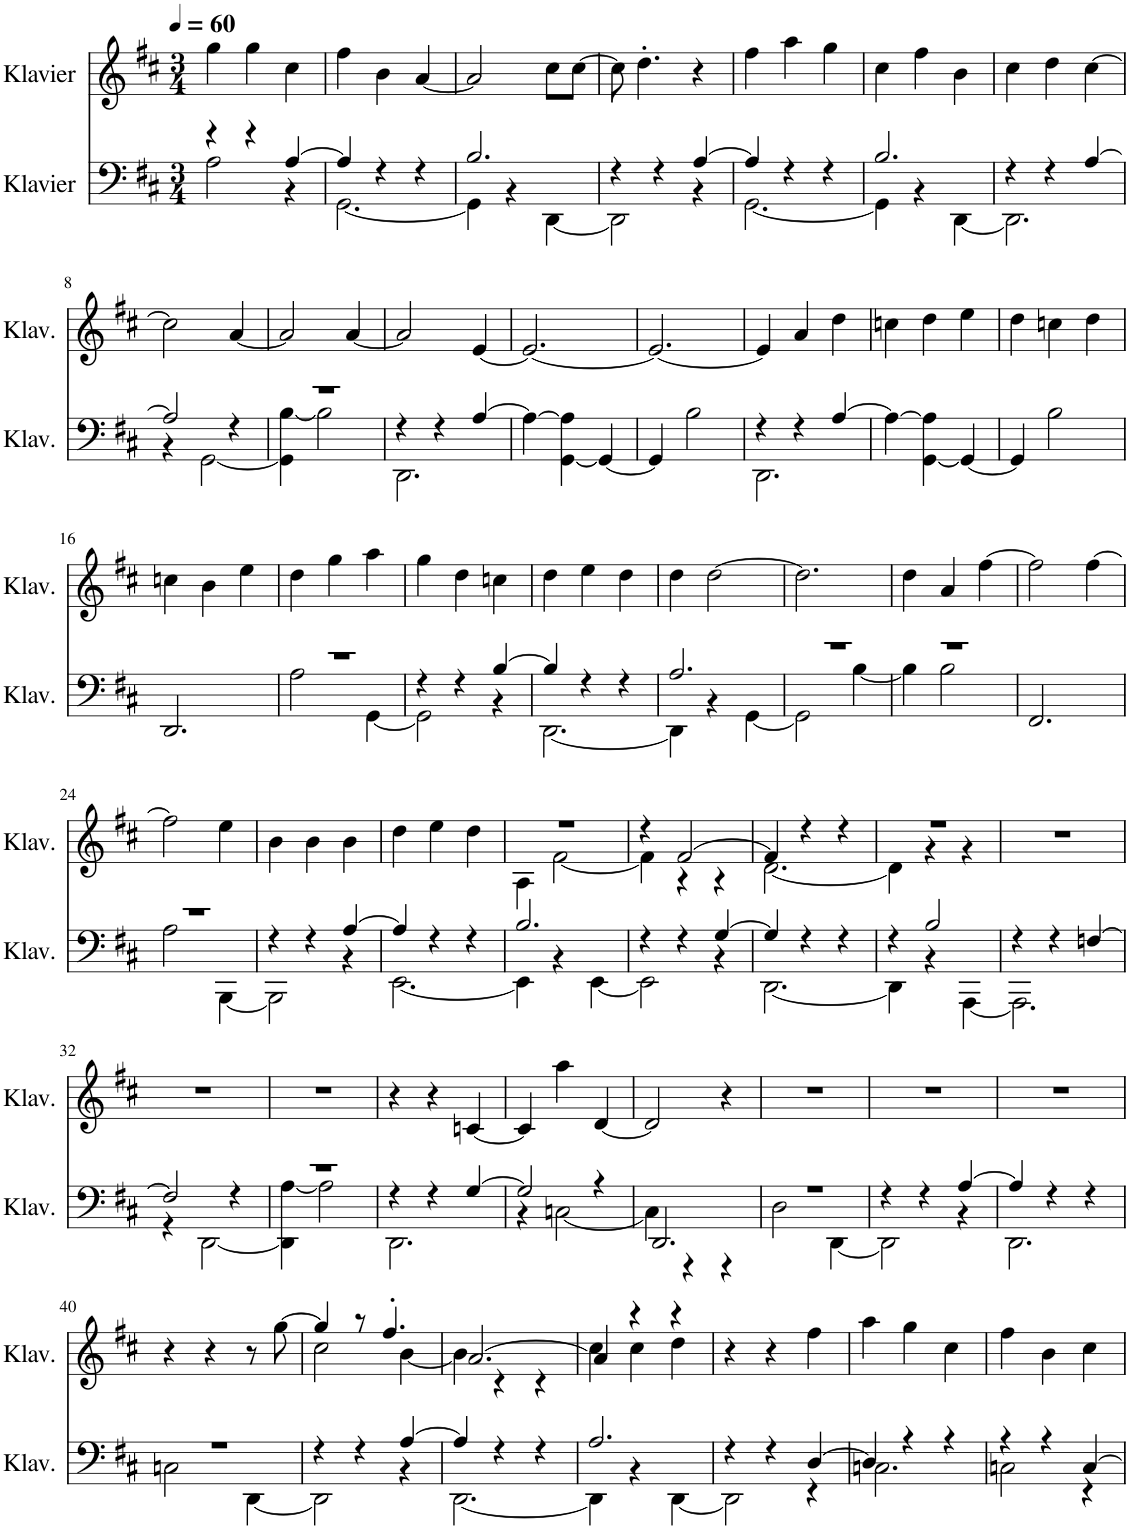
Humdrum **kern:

**kern	**kern
*part2	*part1
*staff2	*staff1
*I"Klavier	*I"Klavier
*I'Klav.	*I'Klav.
*clefF4	*clefG2
*k[f#c#]	*k[f#c#]
*M3/4	*M3/4
*MM60	*MM60
=1	=1
*^	*
4r	2A\	4gg\
4r	.	4gg\
[4A/	4r	4cc#\
=2	=2	=2
4A/]	[2.GG\	4ff#\
4r	.	4b\
4r	.	[4a/
=3	=3	=3
2.B/	4GG\]	2a/]
.	4r	.
.	[4DD\	8cc#\L
.	.	[8cc#\J
=4	=4	=4
4r	2DD\]	8cc#\]
.	.	4.dd'\
4r	.	.
[4A/	4r	4r
=5	=5	=5
4A/]	[2.GG\	4ff#\
4r	.	4aa\
4r	.	4gg\
=6	=6	=6
2.B/	4GG\]	4cc#\
.	4r	4ff#\
.	[4DD\	4b\
=7	=7	=7
4r	2.DD\]	4cc#\
4r	.	4dd\
[4A/	.	[4cc#\
!!LO:LB:g=z
=8	=8	=8
2A/]	4r	2cc#\]
.	[2GG\	.
4r	.	[4a/
=9	=9	=9
2.r	4GG\] [4B\	2a/]
.	2B\]	.
.	.	[4a/
=10	=10	=10
4r	2.DD\	2a/]
4r	.	.
[4A/	.	[4e/
*v	*v	*
=11	=11
4A\_	2.e/_
[4GG\ 4A\]	.
4GG/_	.
=12	=12
4GG/]	2.e/_
2B\	.
=13	=13
*^	*
4r	2.DD\	4e/]
4r	.	4a/
[4A/	.	4dd\
*v	*v	*
=14	=14
4A\_	4ccn\
[4GG\ 4A\]	4dd\
4GG/_	4ee\
=15	=15
4GG/]	4dd\
2B\	4ccn\
.	4dd\
!!LO:LB:g=z
=16	=16
2.DD/	4ccn\
.	4b\
.	4ee\
=17	=17
*^	*
2.r	2A\	4dd\
.	.	4gg\
.	[4GG\	4aa\
=18	=18	=18
4r	2GG\]	4gg\
4r	.	4dd\
[4B/	4r	4ccn\
=19	=19	=19
4B/]	[2.DD\	4dd\
4r	.	4ee\
4r	.	4dd\
=20	=20	=20
2.A/	4DD\]	4dd\
.	4r	[2dd\
.	[4GG\	.
=21	=21	=21
2.r	2GG\]	2.dd\]
.	[4B\	.
=22	=22	=22
2.r	4B\]	4dd\
.	2B\	4a/
.	.	[4ff#\
*v	*v	*
=23	=23
2.FF#/	2ff#\]
.	[4ff#\
!!LO:LB:g=z
=24	=24
*^	*
2.r	2A\	2ff#\]
.	[4BBB\	4ee\
=25	=25	=25
4r	2BBB\]	4b\
4r	.	4b\
[4A/	4r	4b\
=26	=26	=26
4A/]	[2.EE\	4dd\
4r	.	4ee\
4r	.	4dd\
=27	=27	=27
*	*	*^
2.B/	4EE\]	2.r	4A\
.	4r	.	[2f#\
.	[4EE\	.	.
=28	=28	=28	=28
4r	2EE\]	4r	4f#\]
4r	.	[2f#/	4r
[4G/	4r	.	4r
=29	=29	=29	=29
4G/]	[2.DD\	4f#/]	[2.d\
4r	.	4r	.
4r	.	4r	.
=30	=30	=30	=30
4r	4DD\]	2.r	4d\]
2B/	4r	.	4r
.	[4AAA\	.	4r
*	*	*v	*v
=31	=31	=31
4r	2.AAA\]	2.r
4r	.	.
[4Fn/	.	.
!!LO:LB:g=z
=32	=32	=32
2F/]	4r	2.r
.	[2DD\	.
4r	.	.
=33	=33	=33
2.r	4DD\] [4A\	2.r
.	2A\]	.
=34	=34	=34
4r	2.DD\	4r
4r	.	4r
[4G/	.	[4cn/
=35	=35	=35
2G/]	4r	4c/]
.	[2Cn\	4aa\
4r	.	[4d/
=36	=36	=36
2.DD/	4C\]	2d/]
.	4r	.
.	4r	4r
=37	=37	=37
2.r	2D\	2.r
.	[4DD\	.
=38	=38	=38
4r	2DD\]	2.r
4r	.	.
[4A/	4r	.
=39	=39	=39
4A/]	2.DD\	2.r
4r	.	.
4r	.	.
!!LO:LB:g=z
=40	=40	=40
2.r	2Cn\	4r
.	.	4r
.	[4DD\	8r
.	.	[8gg\
=41	=41	=41
*	*	*^
4r	2DD\]	4gg/]	2cc#\
4r	.	8r	.
.	.	4.ff#'/	.
[4A/	4r	.	[4b\
=42	=42	=42	=42
4A/]	[2.DD\	[2.a/	4b\]
4r	.	.	4r
4r	.	.	4r
=43	=43	=43	=43
2.A/	4DD\]	4a/]	4cc#\
.	4r	4r	4cc#\
.	[4DD\	4r	4dd\
*	*	*v	*v
=44	=44	=44
4r	2DD\]	4r
4r	.	4r
[4D/	4r	4ff#\
=45	=45	=45
4D/]	2.Cn\	4aa\
4r	.	4gg\
4r	.	4cc#\
=46	=46	=46
4r	2Cn\	4ff#\
4r	.	4b\
[4C/	4r	4cc#\
*v	*v	*
=	=
*-	*-
